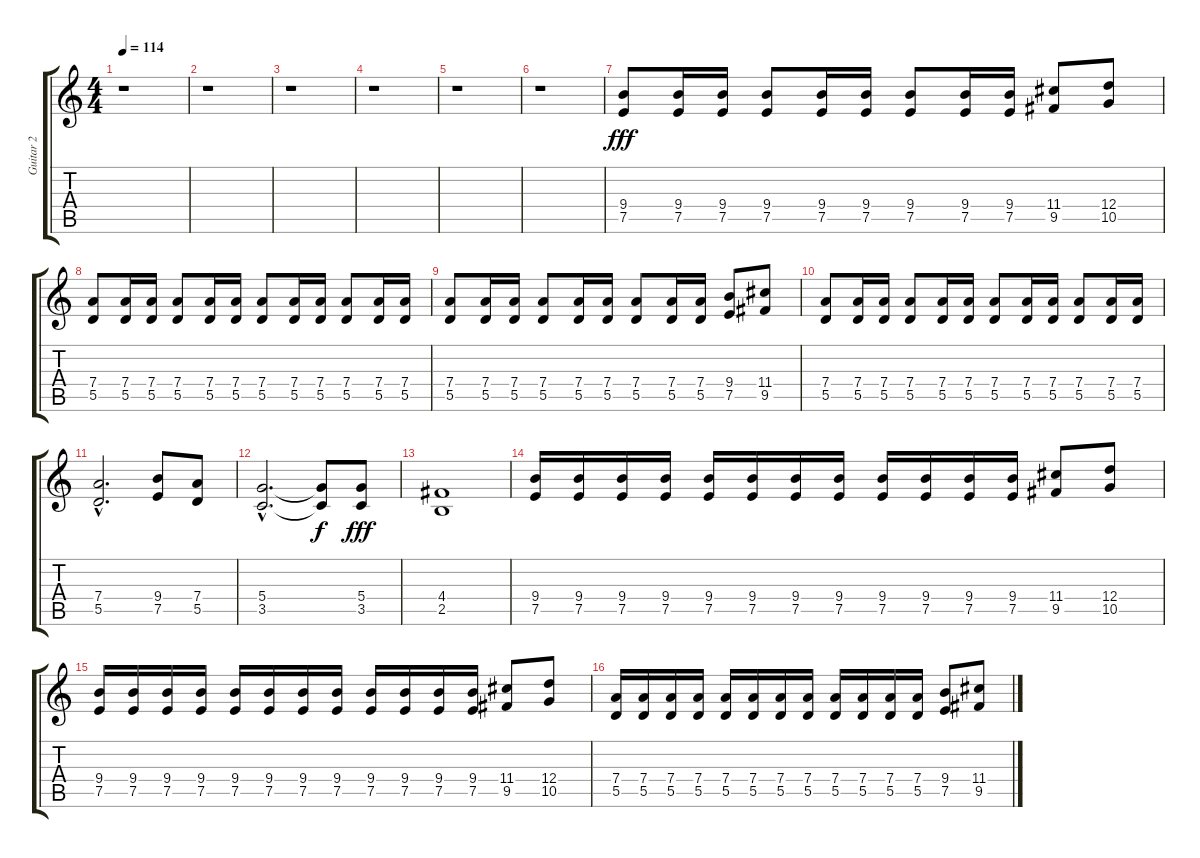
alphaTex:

\track ("Guitar 2" "Guitar 2") {instrument overdrivenguitar}
\staff {score tabs}
\tuning (E4 B3 G3 D3 A2 E2) {hide}
\ts (4 4)
\tempo 114
\clef g2
\ks c
r.1{dy fff instrument overdrivenguitar} |
r.1 |
r.1 |
r.1 |
r.1 |
r.1 |
(9.4 7.5).8 (9.4 7.5).16 (9.4 7.5).16 (9.4 7.5).8 (9.4 7.5).16 (9.4 7.5).16 (9.4 7.5).8 (9.4 7.5).16 (9.4 7.5).16 (11.4 9.5).8 (12.4 10.5).8 |
(7.4 5.5).8 (7.4 5.5).16 (7.4 5.5).16 (7.4 5.5).8 (7.4 5.5).16 (7.4 5.5).16 (7.4 5.5).8 (7.4 5.5).16 (7.4 5.5).16 (7.4 5.5).8 (7.4 5.5).16 (7.4 5.5).16 |
(7.4 5.5).8 (7.4 5.5).16 (7.4 5.5).16 (7.4 5.5).8 (7.4 5.5).16 (7.4 5.5).16 (7.4 5.5).8 (7.4 5.5).16 (7.4 5.5).16 (9.4 7.5).8 (11.4 9.5).8 |
(7.4 5.5).8 (7.4 5.5).16 (7.4 5.5).16 (7.4 5.5).8 (7.4 5.5).16 (7.4 5.5).16 (7.4 5.5).8 (7.4 5.5).16 (7.4 5.5).16 (7.4 5.5).8 (7.4 5.5).16 (7.4 5.5).16 |
(7.4{hac} 5.5{hac}).2{d} (9.4 7.5).8 (7.4 5.5).8 |
(5.4{hac} 3.5{hac}).2{d} (5.4{t} 3.5{t}).8{dy f} (5.4 3.5).8{dy fff} |
(4.4 2.5).1 |
(9.4 7.5).16 (9.4 7.5).16 (9.4 7.5).16 (9.4 7.5).16 (9.4 7.5).16 (9.4 7.5).16 (9.4 7.5).16 (9.4 7.5).16 (9.4 7.5).16 (9.4 7.5).16 (9.4 7.5).16 (9.4 7.5).16 (11.4 9.5).8 (12.4 10.5).8 |
(9.4 7.5).16 (9.4 7.5).16 (9.4 7.5).16 (9.4 7.5).16 (9.4 7.5).16 (9.4 7.5).16 (9.4 7.5).16 (9.4 7.5).16 (9.4 7.5).16 (9.4 7.5).16 (9.4 7.5).16 (9.4 7.5).16 (11.4 9.5).8 (12.4 10.5).8 |
(7.4 5.5).16 (7.4 5.5).16 (7.4 5.5).16 (7.4 5.5).16 (7.4 5.5).16 (7.4 5.5).16 (7.4 5.5).16 (7.4 5.5).16 (7.4 5.5).16 (7.4 5.5).16 (7.4 5.5).16 (7.4 5.5).16 (9.4 7.5).8 (11.4 9.5).8
